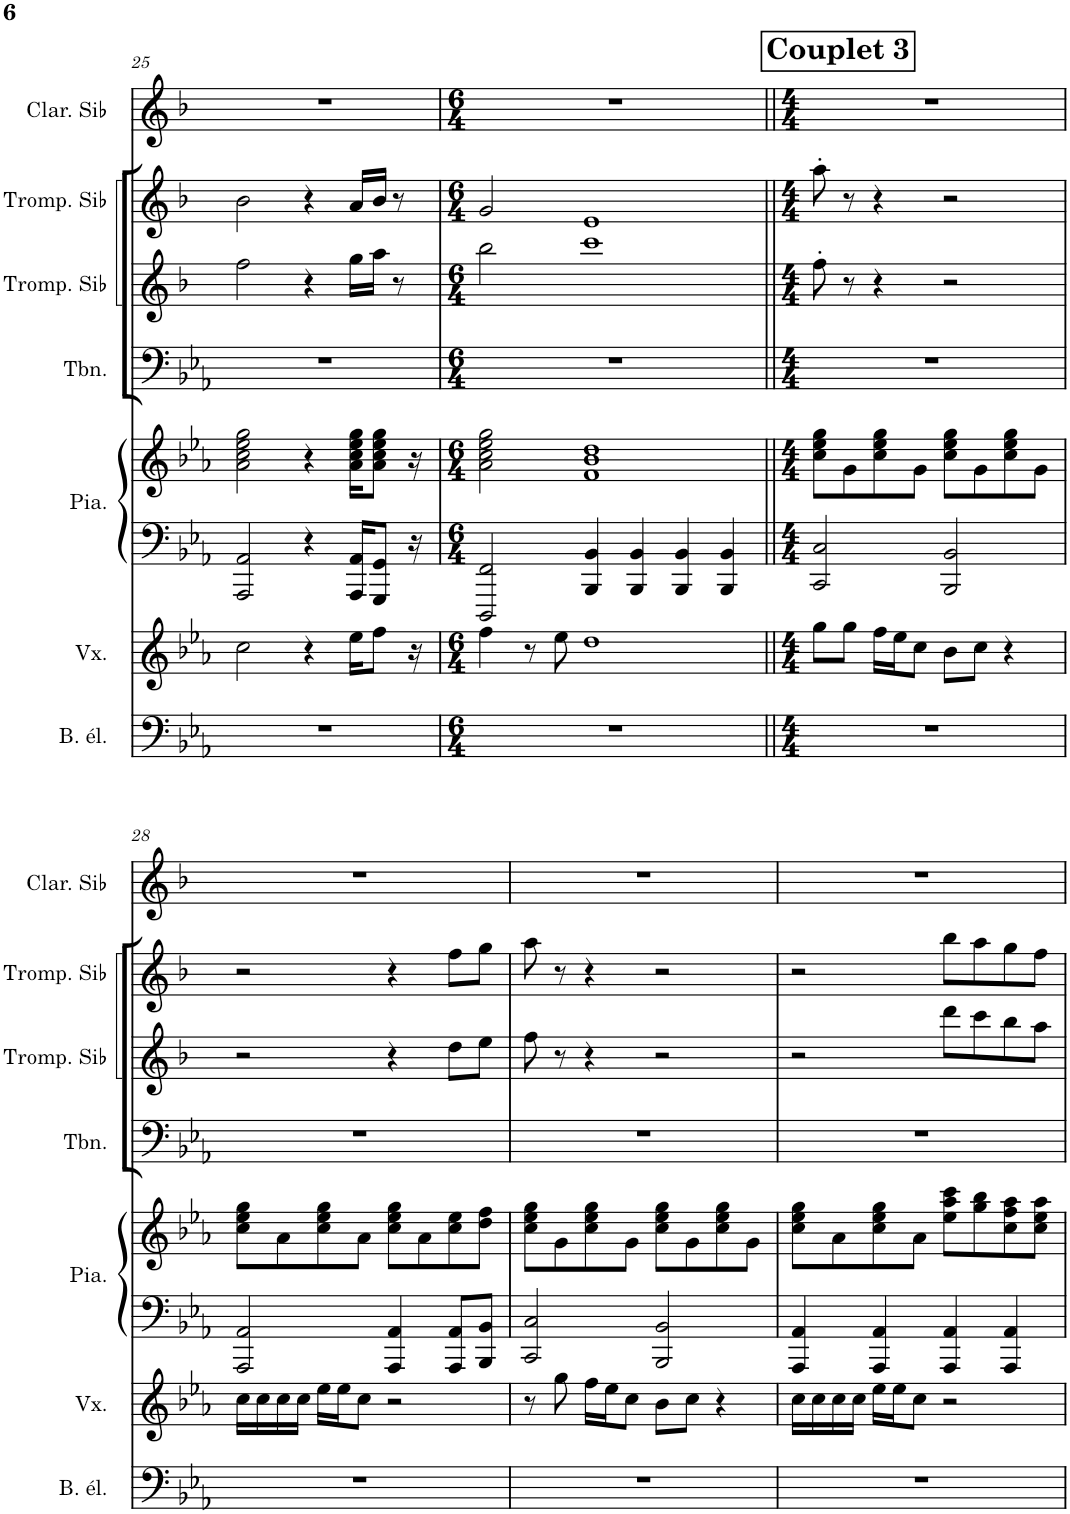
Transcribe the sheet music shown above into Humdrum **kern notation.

**kern	**kern	**kern	**kern	**kern	**kern	**kern	**kern
*part7	*part6	*part5	*part5	*part4	*part3	*part2	*part1
*staff8	*staff7	*staff6	*staff5	*staff4	*staff3	*staff2	*staff1
*I"Basse électrique	*I"Voix	*I"Piano	*	*I"Trombone	*I"Trompette en Sib	*I"Trompette en Sib	*I"Clarinette en Sib
*I'B. él.	*I'Vx.	*I'Pia.	*	*I'Tbn.	*I'Tromp. Sib	*I'Tromp. Sib	*I'Clar. Sib
!!LO:PB:g=z
*clefF4	*clefG2	*clefF4	*clefG2	*clefF4	*clefG2	*clefG2	*clefG2
*Trd7c12	*	*	*	*	*Trd1c2	*Trd1c2	*Trd1c2
*k[b-e-a-]	*k[b-e-a-]	*k[b-e-a-]	*k[b-e-a-]	*k[b-e-a-]	*k[b-]	*k[b-]	*k[b-]
*M4/4	*M4/4	*M4/4	*M4/4	*M4/4	*M4/4	*M4/4	*M4/4
=25	=25	=25	=25	=25	=25	=25	=25
1r	2cc\	2AAA-/ 2AA-/	2a-\ 2cc\ 2ee-\ 2gg\	1r	2ff\	2b-\	1r
.	4r	4r	4r	.	4r	4r	.
.	16ee-\KL	16AAA-/ 16AA-/KL	16a-\ 16cc\ 16ee-\ 16gg\KL	.	16gg\LL	16a/LL	.
.	8ff\J	8GGG/ 8GG/J	8a-\ 8cc\ 8ee-\ 8gg\J	.	16aa\JJ	16b-/JJ	.
.	.	.	.	.	8r	8r	.
.	16r	16r	16r	.	.	.	.
=26	=26	=26	=26	=26	=26	=26	=26
*M6/4	*M6/4	*M6/4	*M6/4	*M6/4	*M6/4	*M6/4	*M6/4
1.r	4ff\	2DDD/ 2FF/	2a-\ 2cc\ 2ee-\ 2gg\	1.r	2bb-\	2g/	1.r
.	8r	.	.	.	.	.	.
.	8ee-\	.	.	.	.	.	.
.	1dd	4BBB-/ 4BB-/	1f 1b- 1dd	.	1ccc	1e	.
.	.	4BBB-/ 4BB-/	.	.	.	.	.
.	.	4BBB-/ 4BB-/	.	.	.	.	.
.	.	4BBB-/ 4BB-/	.	.	.	.	.
!!LO:REH:place=s1:a:B:cj:fs=14:t=Couplet 3
=27||	=27||	=27||	=27||	=27||	=27||	=27||	=27||
*M4/4	*M4/4	*M4/4	*M4/4	*M4/4	*M4/4	*M4/4	*M4/4
1r	8gg\L	2CC/ 2C/	8cc\ 8ee-\ 8gg\L	1r	8ff'\	8aa'\	1r
.	8gg\J	.	8g\	.	8r	8r	.
.	16ff\LL	.	8cc\ 8ee-\ 8gg\	.	4r	4r	.
.	16ee-\J	.	.	.	.	.	.
.	8cc\J	.	8g\J	.	.	.	.
.	8b-\L	2BBB-/ 2BB-/	8cc\ 8ee-\ 8gg\L	.	2r	2r	.
.	8cc\J	.	8g\	.	.	.	.
.	4r	.	8cc\ 8ee-\ 8gg\	.	.	.	.
.	.	.	8g\J	.	.	.	.
!!LO:LB:g=z
=28	=28	=28	=28	=28	=28	=28	=28
1r	16cc\LL	2AAA-/ 2AA-/	8cc\ 8ee-\ 8gg\L	1r	2r	2r	1r
.	16cc\	.	.	.	.	.	.
.	16cc\	.	8a-\	.	.	.	.
.	16cc\JJ	.	.	.	.	.	.
.	16ee-\LL	.	8cc\ 8ee-\ 8gg\	.	.	.	.
.	16ee-\J	.	.	.	.	.	.
.	8cc\J	.	8a-\J	.	.	.	.
.	2r	4AAA-/ 4AA-/	8cc\ 8ee-\ 8gg\L	.	4r	4r	.
.	.	.	8a-\	.	.	.	.
.	.	8AAA-/ 8AA-/L	8cc\ 8ee-\	.	8dd\L	8ff\L	.
.	.	8BBB-/ 8BB-/J	8dd\ 8ff\J	.	8ee\J	8gg\J	.
=29	=29	=29	=29	=29	=29	=29	=29
1r	8r	2CC/ 2C/	8cc\ 8ee-\ 8gg\L	1r	8ff\	8aa\	1r
.	8gg\	.	8g\	.	8r	8r	.
.	16ff\LL	.	8cc\ 8ee-\ 8gg\	.	4r	4r	.
.	16ee-\J	.	.	.	.	.	.
.	8cc\J	.	8g\J	.	.	.	.
.	8b-\L	2BBB-/ 2BB-/	8cc\ 8ee-\ 8gg\L	.	2r	2r	.
.	8cc\J	.	8g\	.	.	.	.
.	4r	.	8cc\ 8ee-\ 8gg\	.	.	.	.
.	.	.	8g\J	.	.	.	.
=30	=30	=30	=30	=30	=30	=30	=30
1r	16cc\LL	4AAA-/ 4AA-/	8cc\ 8ee-\ 8gg\L	1r	2r	2r	1r
.	16cc\	.	.	.	.	.	.
.	16cc\	.	8a-\	.	.	.	.
.	16cc\JJ	.	.	.	.	.	.
.	16ee-\LL	4AAA-/ 4AA-/	8cc\ 8ee-\ 8gg\	.	.	.	.
.	16ee-\J	.	.	.	.	.	.
.	8cc\J	.	8a-\J	.	.	.	.
.	2r	4AAA-/ 4AA-/	8ee-\ 8aa-\ 8ccc\L	.	8ddd\L	8bb-\L	.
.	.	.	8gg\ 8bb-\	.	8ccc\	8aa\	.
.	.	4AAA-/ 4AA-/	8cc\ 8ff\ 8aa-\	.	8bb-\	8gg\	.
.	.	.	8cc\ 8ee-\ 8aa-\J	.	8aa\J	8ff\J	.
=	=	=	=	=	=	=	=
*-	*-	*-	*-	*-	*-	*-	*-
